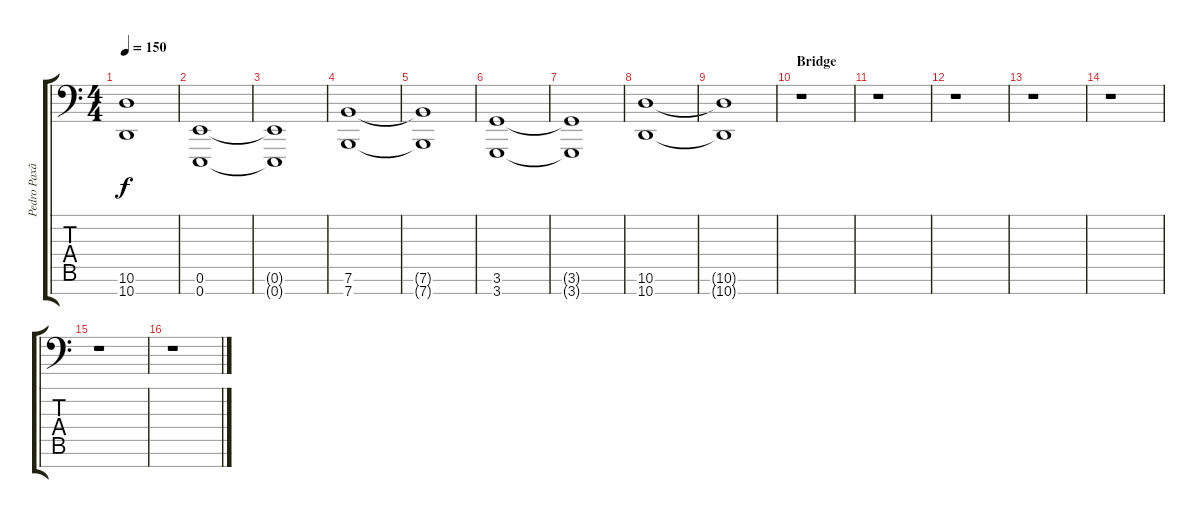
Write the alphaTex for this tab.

\track ("Pedro Paxão (Keyboard 1)" "Pedro Paxã") {instrument pad2warm}
\staff {score tabs}
\tuning (E4 B3 G3 D3 A2 E2 E1) {hide}
\ts (4 4)
\tempo 150
\clef f4
\ks c
(10.6{t} 10.7{t}).1{dy f} |
(0.6 0.7).1 |
(0.6{t} 0.7{t}).1 |
(7.6 7.7).1 |
(7.6{t} 7.7{t}).1 |
(3.6 3.7).1 |
(3.6{t} 3.7{t}).1 |
(10.6 10.7).1 |
(10.6{t} 10.7{t}).1 |
\section ("" "Bridge")
r.1 |
r.1 |
r.1 |
r.1 |
r.1 |
r.1 |
r.1
